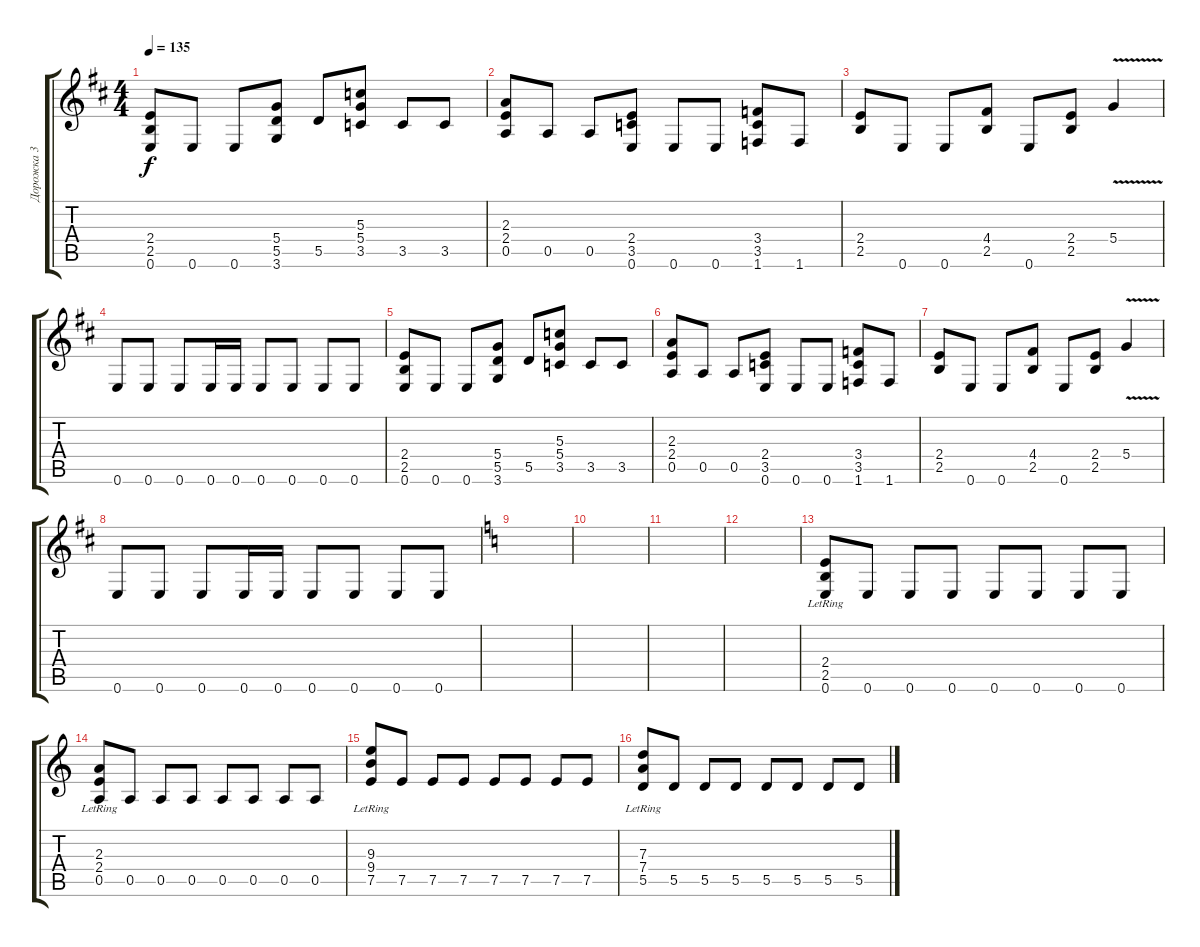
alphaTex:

\track ("Дорожка 3" "Дорожка 3") {instrument distortionguitar}
\staff {score tabs}
\tuning (E4 B3 G3 D3 A2 E2) {hide}
\ts (4 4)
\tempo 135
\clef g2
\ks d
(2.4 2.5 0.6).8{dy f} 0.6.8 0.6.8 (5.4 5.5 3.6).8 5.5.8 (5.3 5.4 3.5).8 3.5.8 3.5.8 |
(2.3 2.4 0.5).8 0.5.8 0.5.8 (2.4 3.5 0.6).8 0.6.8 0.6.8 (3.4 3.5 1.6).8 1.6.8 |
(2.4 2.5).8 0.6.8 0.6.8 (4.4 2.5).8 0.6.8 (2.4 2.5).8 5.4{v}.4 |
0.6.8 0.6.8 0.6.8 0.6.16 0.6.16 0.6.8 0.6.8 0.6.8 0.6.8 |
(2.4 2.5 0.6).8 0.6.8 0.6.8 (5.4 5.5 3.6).8 5.5.8 (5.3 5.4 3.5).8 3.5.8 3.5.8 |
(2.3 2.4 0.5).8 0.5.8 0.5.8 (2.4 3.5 0.6).8 0.6.8 0.6.8 (3.4 3.5 1.6).8 1.6.8 |
(2.4 2.5).8 0.6.8 0.6.8 (4.4 2.5).8 0.6.8 (2.4 2.5).8 5.4{v}.4 |
0.6.8 0.6.8 0.6.8 0.6.16 0.6.16 0.6.8 0.6.8 0.6.8 0.6.8 |
\ks c
|
|
|
|
(2.4 2.5 0.6{lr}).8 0.6.8 0.6.8 0.6.8 0.6.8 0.6.8 0.6.8 0.6.8 |
(2.3 2.4 0.5{lr}).8 0.5.8 0.5.8 0.5.8 0.5.8 0.5.8 0.5.8 0.5.8 |
(9.3 9.4{lr} 7.5).8 7.5.8 7.5.8 7.5.8 7.5.8 7.5.8 7.5.8 7.5.8 |
(7.3 7.4{lr} 5.5).8 5.5.8 5.5.8 5.5.8 5.5.8 5.5.8 5.5.8 5.5.8
